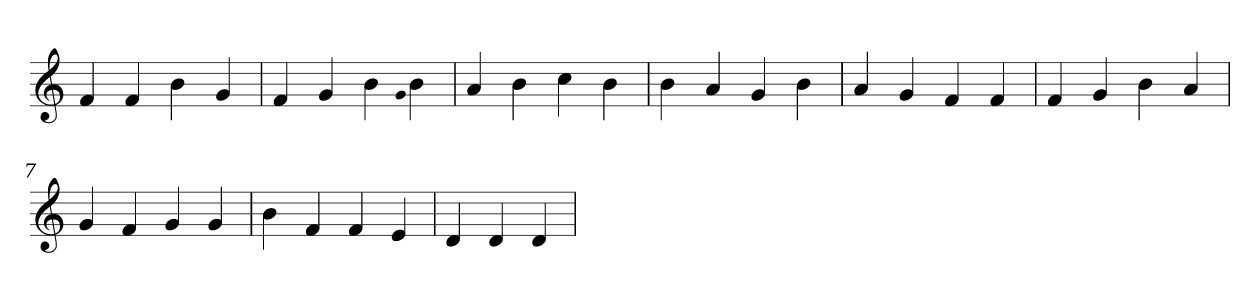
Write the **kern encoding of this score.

**kern
*part1
*staff1
*clefG2
=1
4f
4f
4b
4g
=2
4f
4g
4b
qqg
4b
=3
4a
4b
4cc
4b
=4
4b
4a
4g
4b
=5
4a
4g
4f
4f
=6
4f
4g
4b
4a
=7
4g
4f
4g
4g
=8
4b
4f
4f
4e
=9
4d
4d
4d
=
*-
